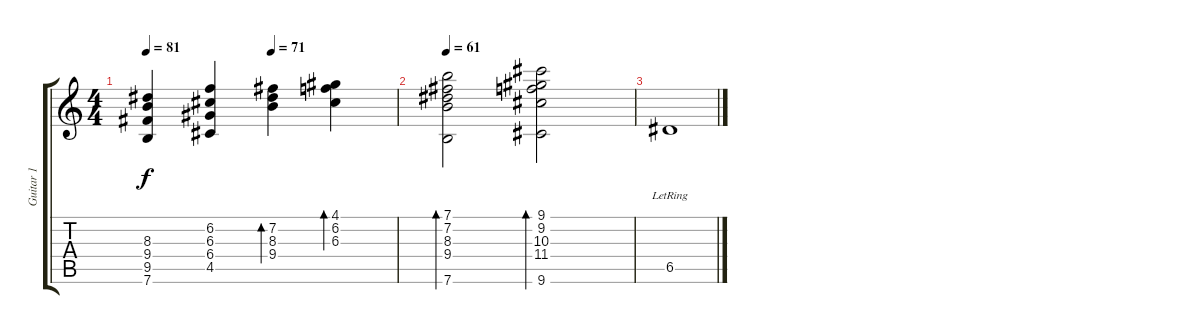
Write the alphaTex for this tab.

\track ("Guitar 1" "Guitar 1") {instrument acousticguitarsteel}
\staff {score tabs}
\tuning (E4 B3 G3 D3 A2 E2) {hide}
\ts (4 4)
\tempo 81
\tempo (71 0.5)
\clef g2
\ks c
(8.3 9.4 9.5 7.6).4{dy f} (6.2 6.3 6.4 4.5).4 (7.2 8.3 9.4).4{bd 240} (4.1 6.2 6.3).4{bd 240} |
\tempo 61
(7.1 7.2 8.3 9.4 7.6).2{bd 240} (9.1 9.2 10.3 11.4 9.6).2{bd 240} |
6.5{lr}.1
